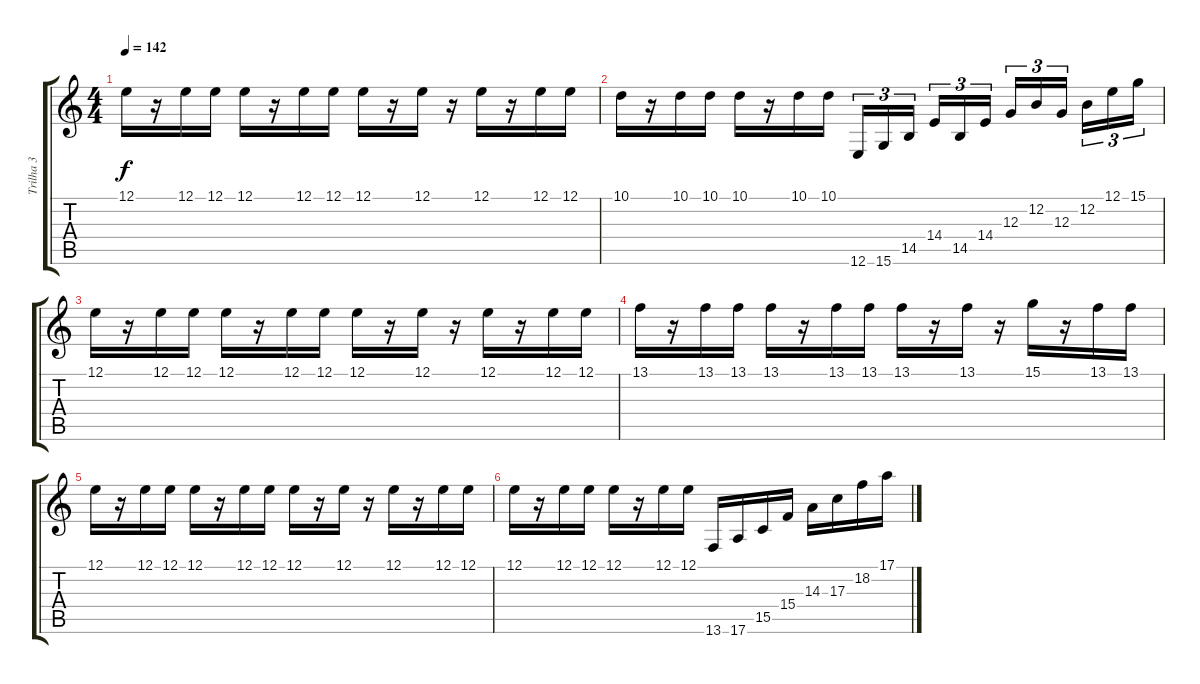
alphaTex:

\track ("Trilha 3" "Trilha 3") {instrument ocarina}
\staff {score tabs}
\tuning (E4 B3 G3 D3 A2 E2) {hide}
\ts (4 4)
\tempo 142
\clef g2
\ks c
12.1.16{dy f} r.16 12.1.16 12.1.16 12.1.16 r.16 12.1.16 12.1.16 12.1.16 r.16 12.1.16 r.16 12.1.16 r.16 12.1.16 12.1.16 |
10.1.16 r.16 10.1.16 10.1.16 10.1.16 r.16 10.1.16 10.1.16 12.6.16{tu (3 2) volume 11} 15.6.16{tu (3 2)} 14.5.16{tu (3 2)} 14.4.16{tu (3 2)} 14.5.16{tu (3 2)} 14.4.16{tu (3 2)} 12.3.16{tu (3 2)} 12.2.16{tu (3 2)} 12.3.16{tu (3 2)} 12.2.16{tu (3 2)} 12.1.16{tu (3 2)} 15.1.16{tu (3 2)} |
12.1.16{volume 7} r.16 12.1.16 12.1.16 12.1.16 r.16 12.1.16 12.1.16 12.1.16 r.16 12.1.16 r.16 12.1.16 r.16 12.1.16 12.1.16 |
13.1.16 r.16 13.1.16 13.1.16 13.1.16 r.16 13.1.16 13.1.16 13.1.16 r.16 13.1.16 r.16 15.1.16 r.16 13.1.16 13.1.16 |
12.1.16 r.16 12.1.16 12.1.16 12.1.16 r.16 12.1.16 12.1.16 12.1.16 r.16 12.1.16 r.16 12.1.16 r.16 12.1.16 12.1.16 |
12.1.16 r.16 12.1.16 12.1.16 12.1.16 r.16 12.1.16 12.1.16 13.6.16 17.6.16 15.5.16 15.4.16 14.3.16 17.3.16 18.2.16 17.1.16
